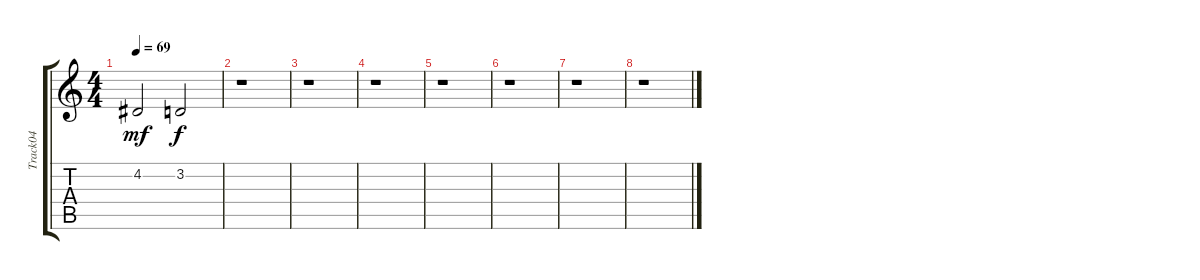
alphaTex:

\track ("Track04" "Track04") {instrument frenchhorn}
\staff {score tabs}
\tuning (E4 B3 G3 D3 A2 E2) {hide}
\ts (4 4)
\tempo 69
\clef g2
\ks c
4.2.2{dy mf} 3.2.2{dy f} |
r.1 |
r.1 |
r.1 |
r.1 |
r.1 |
r.1 |
r.1
